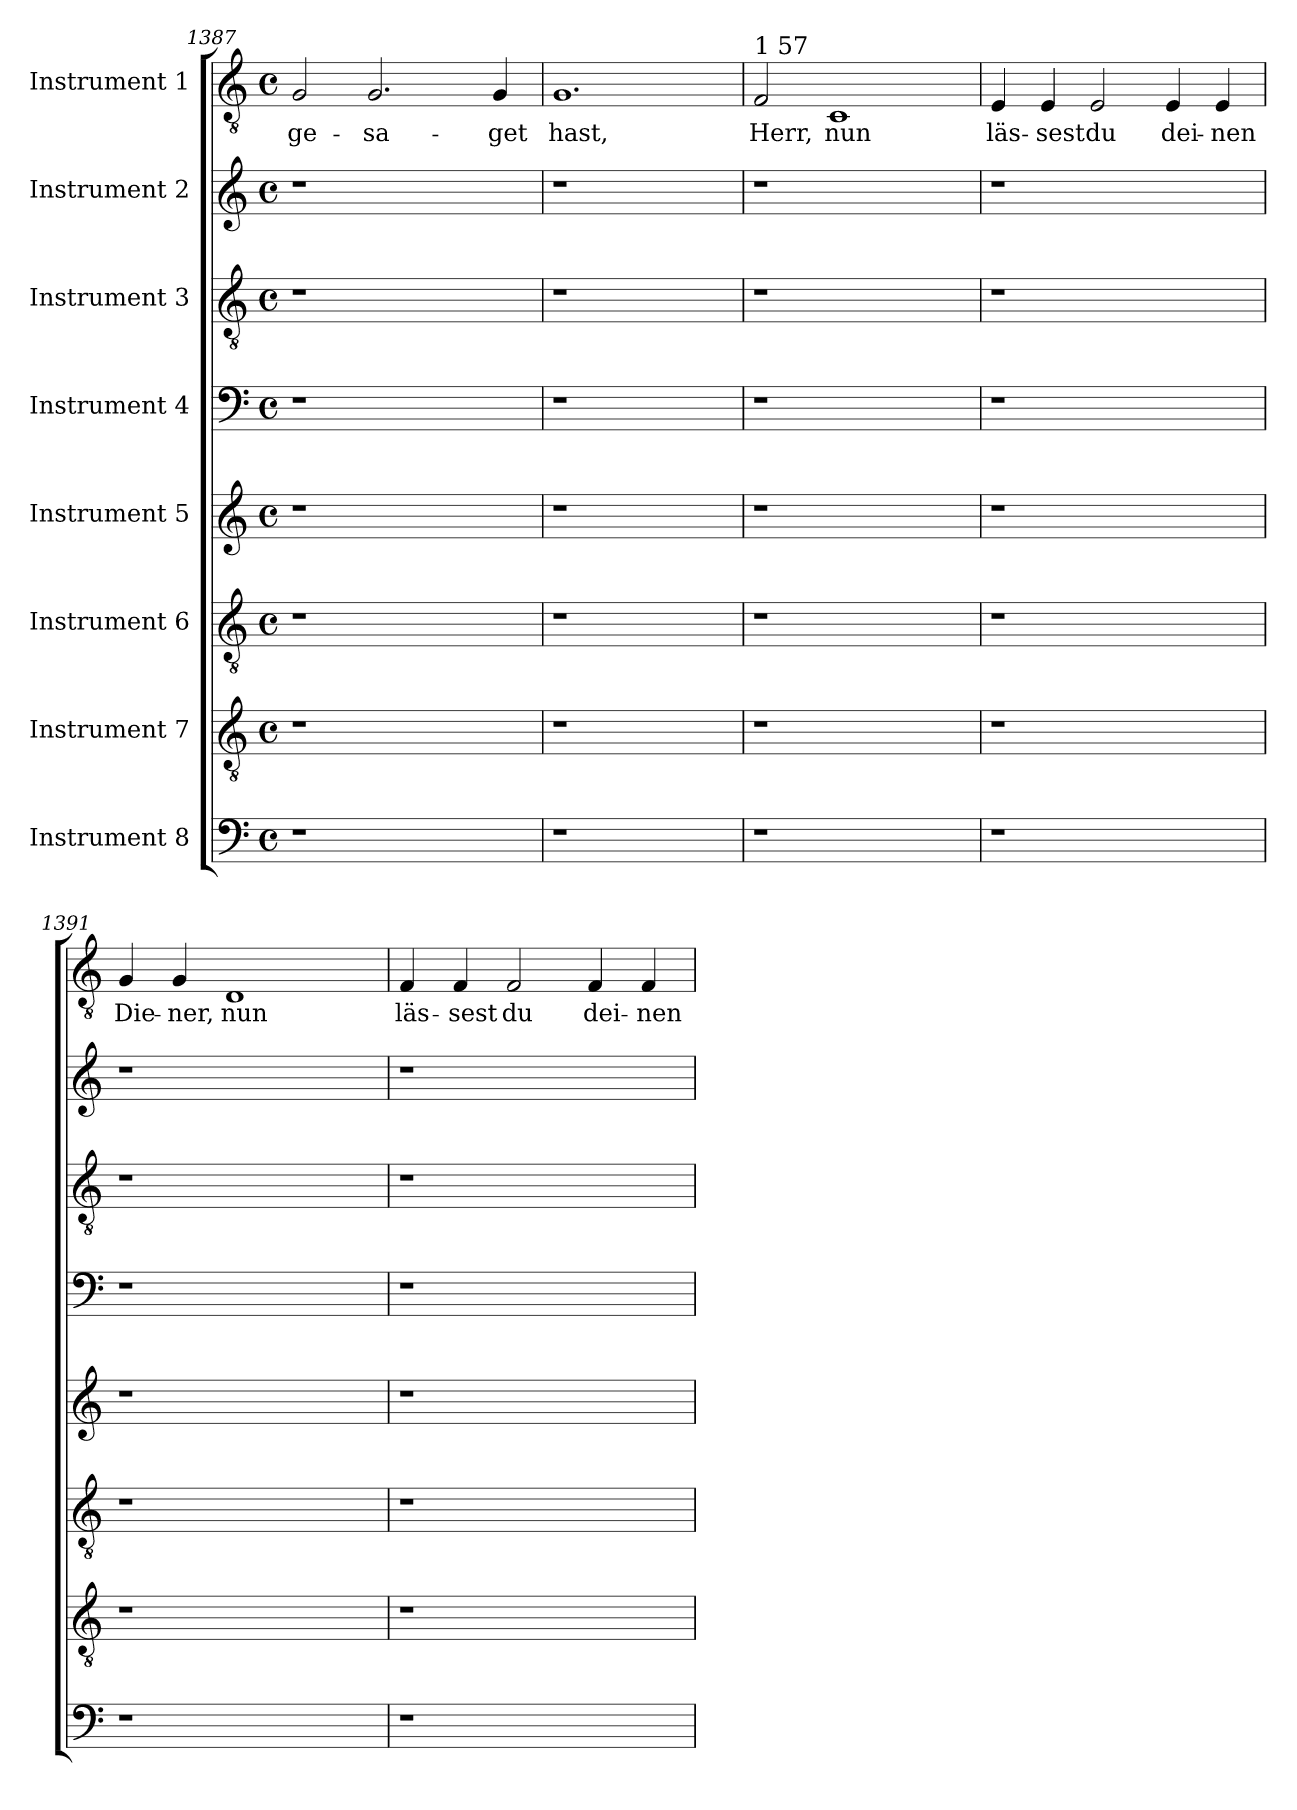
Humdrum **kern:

**kern	**kern	**kern	**kern	**kern	**kern	**kern	**kern	**text
*part8	*part7	*part6	*part5	*part4	*part3	*part2	*part1	*part1
*staff8	*staff7	*staff6	*staff5	*staff4	*staff3	*staff2	*staff1	*staff1
*I"Instrument 8	*I"Instrument 7	*I"Instrument 6	*I"Instrument 5	*I"Instrument 4	*I"Instrument 3	*I"Instrument 2	*I"Instrument 1	*
*clefF4	*clefGv2	*clefGv2	*clefG2	*clefF4	*clefGv2	*clefG2	*clefGv2	*
*M4/4	*M4/4	*M4/4	*M4/4	*M4/4	*M4/4	*M4/4	*M4/4	*
*met(c)	*met(c)	*met(c)	*met(c)	*met(c)	*met(c)	*met(c)	*met(c)	*
=1387	=1387	=1387	=1387	=1387	=1387	=1387	=1387	=1387
!	!	!	!	!	!	!	!	!LO:LY:b:cj
1r	1r	1r	1r	1r	1r	1r	2G/	ge-
!	!	!	!	!	!	!	!	!LO:LY:b:cj
.	.	.	.	.	.	.	2.G/	-sa-
2ryy	2ryy	2ryy	2ryy	2ryy	2ryy	2ryy	.	.
!	!	!	!	!	!	!	!	!LO:LY:b:cj
.	.	.	.	.	.	.	4G/	-get
=1388	=1388	=1388	=1388	=1388	=1388	=1388	=1388	=1388
!	!	!	!	!	!	!	!	!LO:LY:b:cj
1r	1r	1r	1r	1r	1r	1r	1.G	hast,
2ryy	2ryy	2ryy	2ryy	2ryy	2ryy	2ryy	.	.
!!LO:LB:g=z
=1389	=1389	=1389	=1389	=1389	=1389	=1389	=1389	=1389
!	!	!	!	!	!	!	!LO:TX:a:t=1 57	!
!	!	!	!	!	!	!	!	!LO:LY:b:cj
1r	1r	1r	1r	1r	1r	1r	2F/	Herr,
!	!	!	!	!	!	!	!	!LO:LY:b:cj
.	.	.	.	.	.	.	1C	nun
2ryy	2ryy	2ryy	2ryy	2ryy	2ryy	2ryy	.	.
=1390	=1390	=1390	=1390	=1390	=1390	=1390	=1390	=1390
!	!	!	!	!	!	!	!	!LO:LY:b
1r	1r	1r	1r	1r	1r	1r	4E/	läs-
!	!	!	!	!	!	!	!	!LO:LY:b:rj
.	.	.	.	.	.	.	4E/	-sest
!	!	!	!	!	!	!	!	!LO:LY:b:cj
.	.	.	.	.	.	.	2E/	du
!	!	!	!	!	!	!	!	!LO:LY:b
2ryy	2ryy	2ryy	2ryy	2ryy	2ryy	2ryy	4E/	dei-
!	!	!	!	!	!	!	!	!LO:LY:b:rj
.	.	.	.	.	.	.	4E/	-nen
=1391	=1391	=1391	=1391	=1391	=1391	=1391	=1391	=1391
!	!	!	!	!	!	!	!	!LO:LY:b
1r	1r	1r	1r	1r	1r	1r	4G/	Die-
!	!	!	!	!	!	!	!	!LO:LY:b:rj
.	.	.	.	.	.	.	4G/	-ner,
!	!	!	!	!	!	!	!	!LO:LY:b:cj
.	.	.	.	.	.	.	1D	nun
2ryy	2ryy	2ryy	2ryy	2ryy	2ryy	2ryy	.	.
=1392	=1392	=1392	=1392	=1392	=1392	=1392	=1392	=1392
!	!	!	!	!	!	!	!	!LO:LY:b
1r	1r	1r	1r	1r	1r	1r	4F/	läs-
!	!	!	!	!	!	!	!	!LO:LY:b:rj
.	.	.	.	.	.	.	4F/	-sest
!	!	!	!	!	!	!	!	!LO:LY:b:cj
.	.	.	.	.	.	.	2F/	du
!	!	!	!	!	!	!	!	!LO:LY:b
2ryy	2ryy	2ryy	2ryy	2ryy	2ryy	2ryy	4F/	dei-
!	!	!	!	!	!	!	!	!LO:LY:b:rj
.	.	.	.	.	.	.	4F/	-nen
=	=	=	=	=	=	=	=	=
*-	*-	*-	*-	*-	*-	*-	*-	*-
